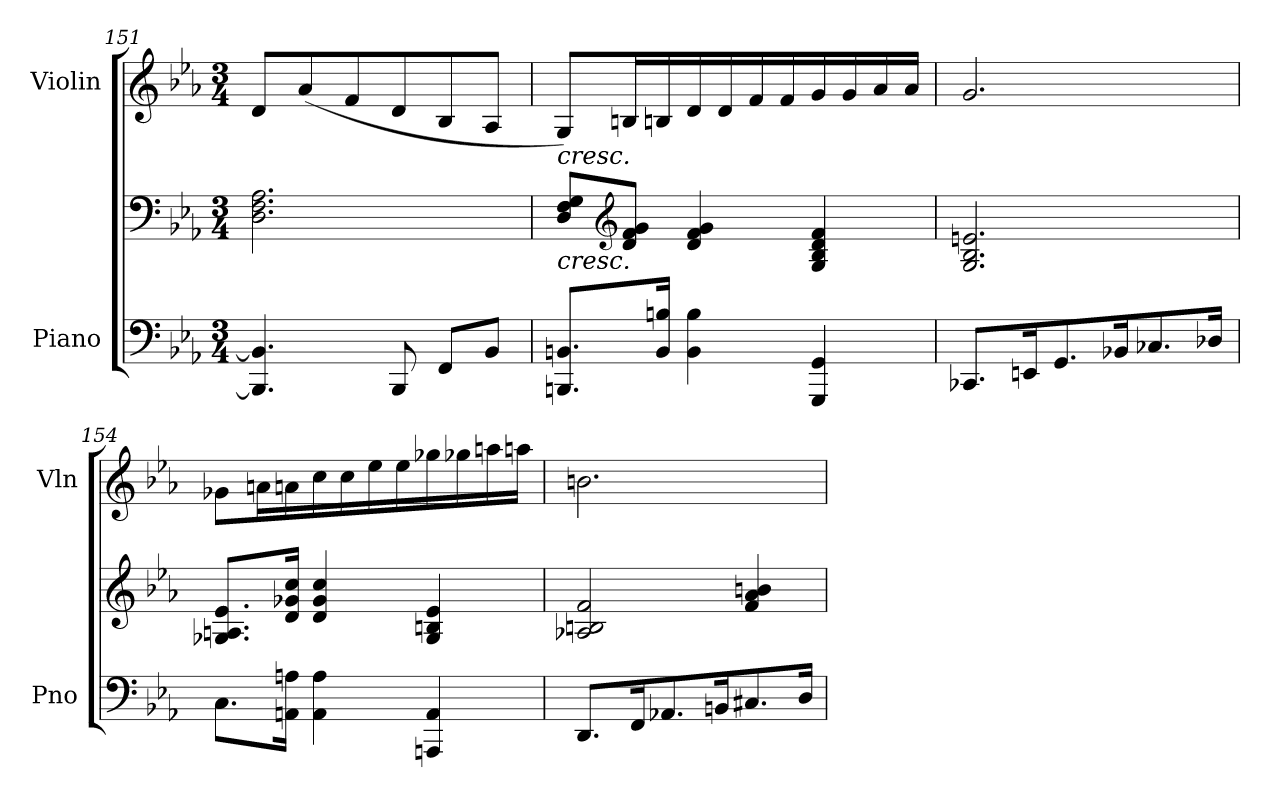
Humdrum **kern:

**kern	**kern	**kern
*part2	*part2	*part1
*staff3	*staff2	*staff1
*I"Piano	*	*I"Violin
*I'Pno	*	*I'Vln
*clefF4	*clefF4	*clefG2
*k[b-e-a-]	*k[b-e-a-]	*k[b-e-a-]
*M3/4	*M3/4	*M3/4
=151	=151	=151
4.BBB-/] 4.BB-/]	2.D\ 2.F\ 2.A-\	8d/L
.	.	(<8a-/
.	.	8f/
8BBB-/	.	8d/
8FF/L	.	8B-/
8BB-/J	.	8A-/J
=152	=152	=152
!	!	!LO:TX:b:i:t=cresc.
!	!LO:TX:b:i:t=cresc.	!
8.BBBn/ 8.BBn/L	8D/ 8F/ 8G/L	8G/L)
*	*clefG2	*
*	*	*tremolo
.	8d/ 8f/ 8g/J	16Bn/
16BB/ 16Bn/Jk	.	16Bn/
4BB\ 4B\	4d/ 4f/ 4g/	16d/
.	.	16d/
.	.	16f/
.	.	16f/
4GGG/ 4GG/	4G/ 4B-/ 4d/ 4f/	16g/
.	.	16g/
.	.	16a-/
.	.	16a-/JJ
*	*	*Xtremolo
=153	=153	=153
8.CC-X/L	2.G/ 2.B-/ 2.en/	2.g/
16EEn/K	.	.
8.GG/	.	.
16BB-X/K	.	.
8.C-X/	.	.
16D-X/Jk	.	.
!!LO:LB:g=z
=154	=154	=154
8.C\L	8.G-X/ 8.An/ 8.e-/L	8g-X\L
*	*	*tremolo
.	.	16an\
16AAn\ 16An\Jk	16d/ 16g-X/ 16cc/Jk	16an\
4AA\ 4A\	4d/ 4g-/ 4cc/	16cc\
.	.	16cc\
.	.	16ee-\
.	.	16ee-\
4AAAn/ 4AA/	4G-/ 4Bn/ 4e-/	16gg-X\
.	.	16gg-X\
.	.	16aan\
.	.	16aan\JJ
*	*	*Xtremolo
=155	=155	=155
8.DD/L	2A-X/ 2Bn/ 2f/	2.bn\
16FF/K	.	.
8.AA-X/	.	.
16BBn/K	.	.
8.C#X/	4f/ 4a-/ 4bn/	.
16D/Jk	.	.
=	=	=
*-	*-	*-
